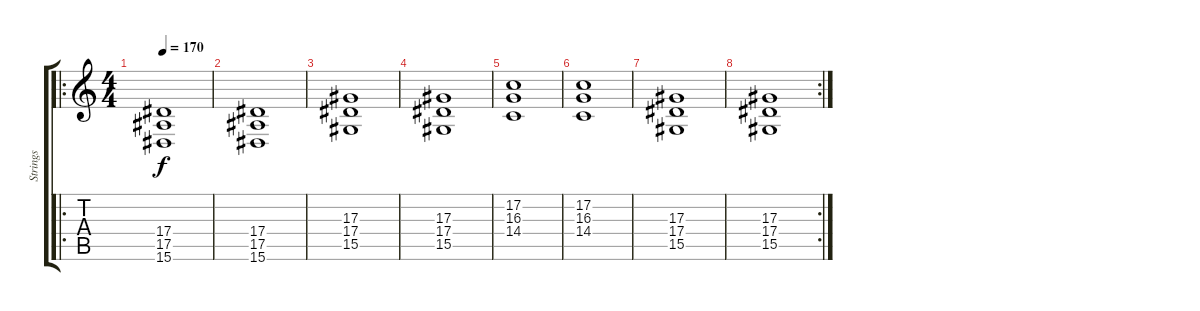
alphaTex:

\track ("Strings" "Strings") {instrument stringensemble1}
\staff {score tabs}
\tuning (C4 G3 Eb3 Bb2 F2 C2) {hide}
\ro
\ts (4 4)
\tempo 170
\clef g2
\ks c
(17.4 17.5 15.6).1{dy f instrument stringensemble1} |
(17.4 17.5 15.6).1 |
(17.3 17.4 15.5).1 |
(17.3 17.4 15.5).1 |
(17.2 16.3 14.4).1 |
(17.2 16.3 14.4).1 |
(17.3 17.4 15.5).1 |
\rc 2
(17.3 17.4 15.5).1
